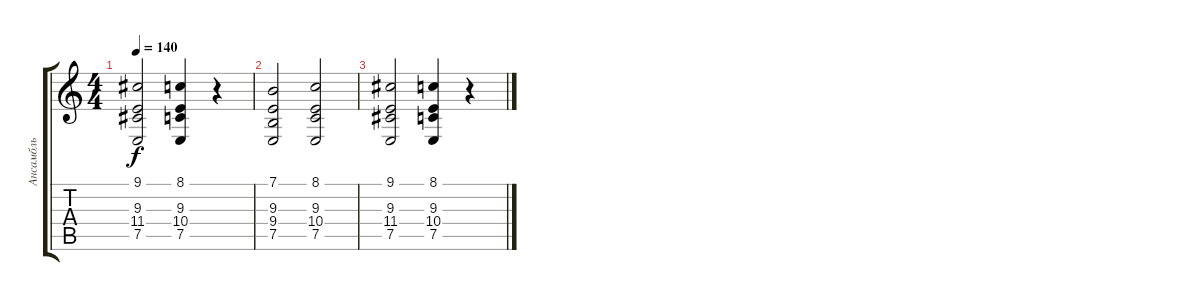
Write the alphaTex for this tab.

\track ("Ансамбль" "Ансамбль") {instrument stringensemble1}
\staff {score tabs}
\tuning (E4 B3 G3 D3 A2 E2) {hide}
\ts (4 4)
\tempo 140
\clef g2
\ks c
(9.1 9.3 11.4 7.5).2{dy f} (8.1 9.3 10.4 7.5).4 r.4 |
(7.1 9.3 9.4 7.5).2 (8.1 9.3 10.4 7.5).2 |
(9.1 9.3 11.4 7.5).2 (8.1 9.3 10.4 7.5).4 r.4
